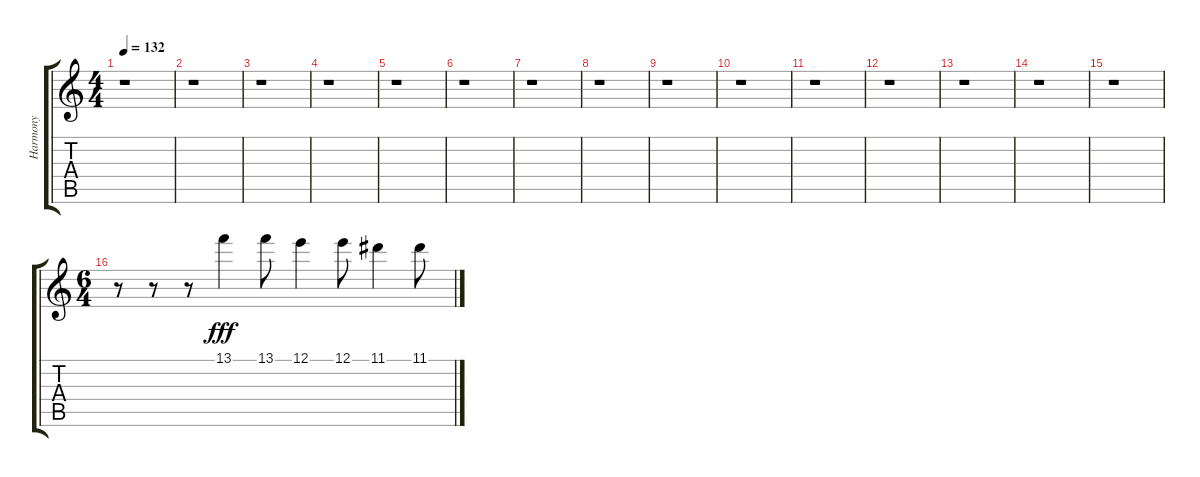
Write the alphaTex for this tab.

\track ("Harmony" "Harmony") {instrument distortionguitar}
\staff {score tabs}
\tuning (E4 B3 G3 D3 A2 D2) {hide}
\ts (4 4)
\tempo 132
\clef g2
\ks c
r.1{dy f} |
r.1 |
r.1 |
r.1 |
r.1 |
r.1 |
r.1 |
r.1 |
r.1 |
r.1 |
r.1 |
r.1 |
r.1 |
r.1 |
r.1 |
\ts (6 4)
r.8 r.8 r.8 13.1.4{dy fff} 13.1.8 12.1.4 12.1.8 11.1.4 11.1.8
